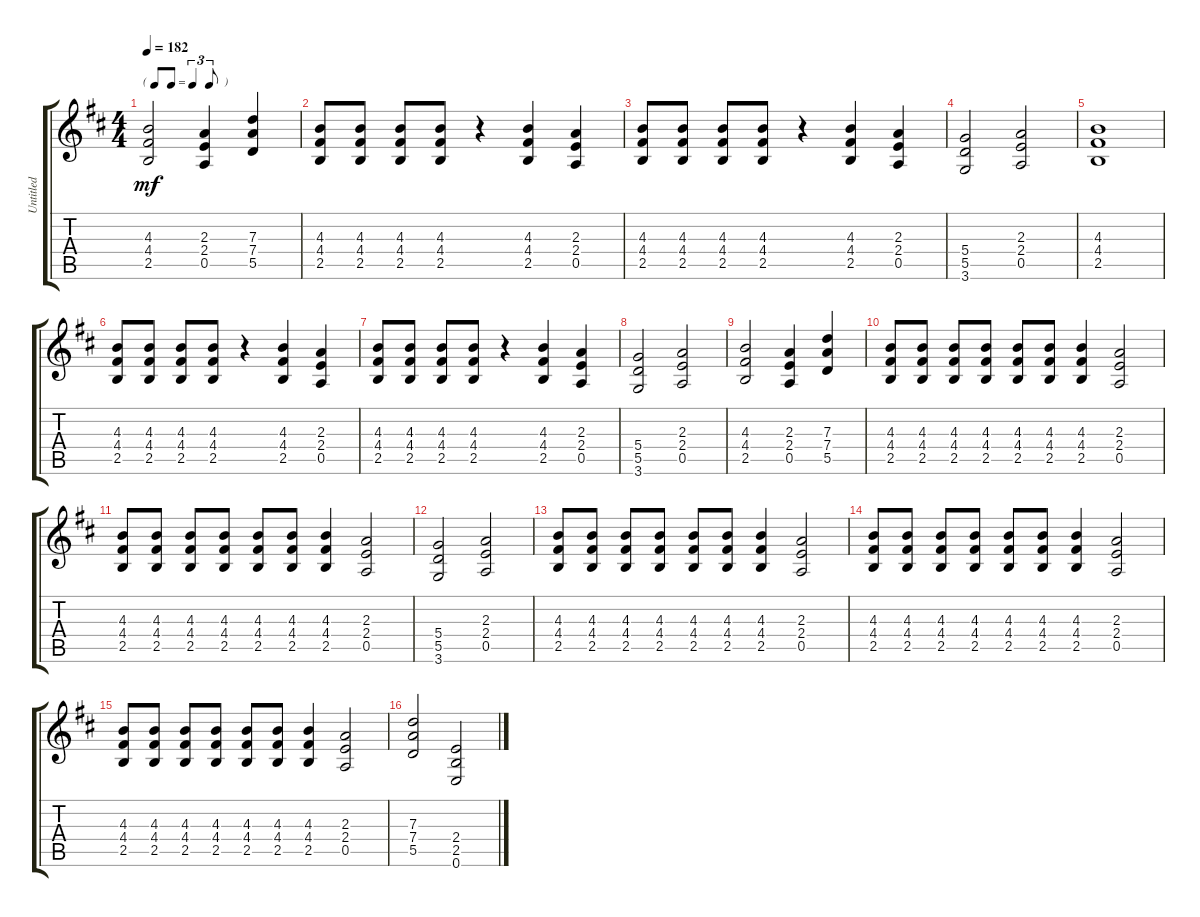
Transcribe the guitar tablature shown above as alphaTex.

\track ("Untitled" "Untitled") {instrument distortionguitar}
\staff {score tabs}
\tuning (E4 B3 G3 D3 A2 E2) {hide}
\ts (4 4)
\tf triplet8th
\tempo 182
\clef g2
\ks d
(4.3 4.4 2.5).2{dy mf} (2.3 2.4 0.5).4 (7.3 7.4 5.5).4 |
(4.3 4.4 2.5).8 (4.3 4.4 2.5).8 (4.3 4.4 2.5).8 (4.3 4.4 2.5).8 r.4 (4.3 4.4 2.5).4 (2.3 2.4 0.5).4 |
(4.3 4.4 2.5).8 (4.3 4.4 2.5).8 (4.3 4.4 2.5).8 (4.3 4.4 2.5).8 r.4 (4.3 4.4 2.5).4 (2.3 2.4 0.5).4 |
(5.4 5.5 3.6).2 (2.3 2.4 0.5).2 |
(4.3 4.4 2.5).1 |
(4.3 4.4 2.5).8 (4.3 4.4 2.5).8 (4.3 4.4 2.5).8 (4.3 4.4 2.5).8 r.4 (4.3 4.4 2.5).4 (2.3 2.4 0.5).4 |
(4.3 4.4 2.5).8 (4.3 4.4 2.5).8 (4.3 4.4 2.5).8 (4.3 4.4 2.5).8 r.4 (4.3 4.4 2.5).4 (2.3 2.4 0.5).4 |
(5.4 5.5 3.6).2 (2.3 2.4 0.5).2 |
(4.3 4.4 2.5).2 (2.3 2.4 0.5).4 (7.3 7.4 5.5).4 |
(4.3 4.4 2.5).8 (4.3 4.4 2.5).8 (4.3 4.4 2.5).8 (4.3 4.4 2.5).8 (4.3 4.4 2.5).8 (4.3 4.4 2.5).8 (4.3 4.4 2.5).4 (2.3 2.4 0.5).2 |
(4.3 4.4 2.5).8 (4.3 4.4 2.5).8 (4.3 4.4 2.5).8 (4.3 4.4 2.5).8 (4.3 4.4 2.5).8 (4.3 4.4 2.5).8 (4.3 4.4 2.5).4 (2.3 2.4 0.5).2 |
(5.4 5.5 3.6).2 (2.3 2.4 0.5).2 |
(4.3 4.4 2.5).8 (4.3 4.4 2.5).8 (4.3 4.4 2.5).8 (4.3 4.4 2.5).8 (4.3 4.4 2.5).8 (4.3 4.4 2.5).8 (4.3 4.4 2.5).4 (2.3 2.4 0.5).2 |
(4.3 4.4 2.5).8 (4.3 4.4 2.5).8 (4.3 4.4 2.5).8 (4.3 4.4 2.5).8 (4.3 4.4 2.5).8 (4.3 4.4 2.5).8 (4.3 4.4 2.5).4 (2.3 2.4 0.5).2 |
(4.3 4.4 2.5).8 (4.3 4.4 2.5).8 (4.3 4.4 2.5).8 (4.3 4.4 2.5).8 (4.3 4.4 2.5).8 (4.3 4.4 2.5).8 (4.3 4.4 2.5).4 (2.3 2.4 0.5).2 |
(7.3 7.4 5.5).2 (2.4 2.5 0.6).2
